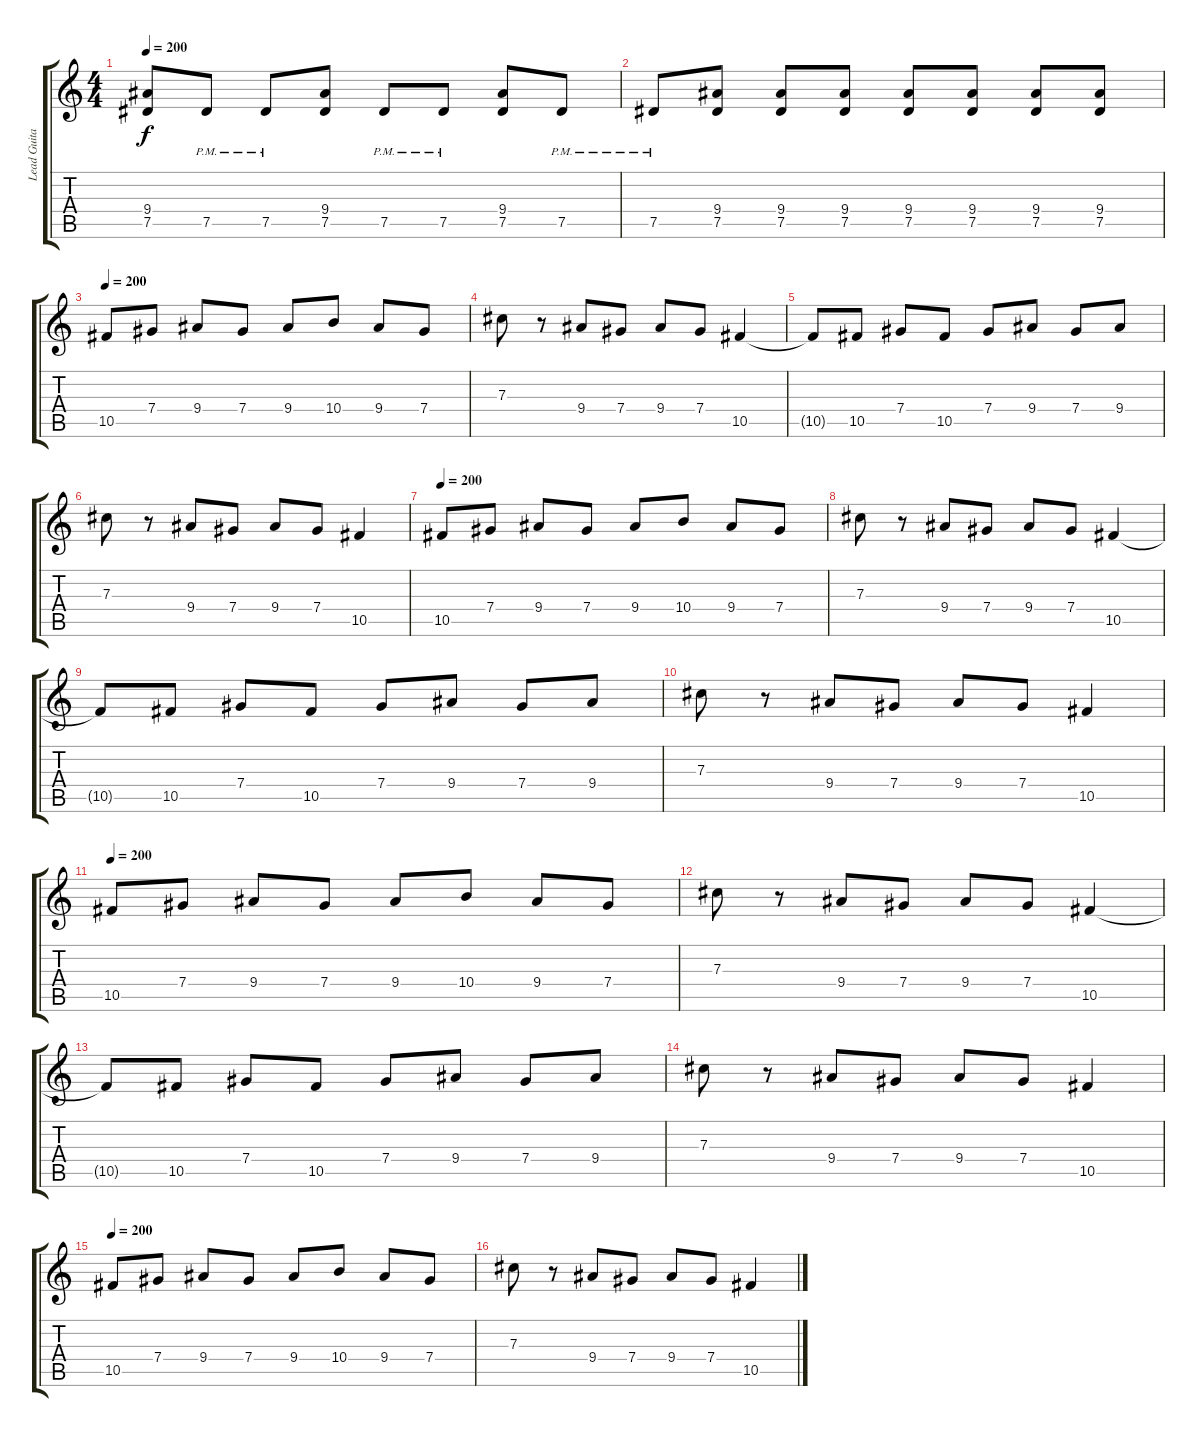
\track ("Lead Guitar" "Lead Guita") {instrument distortionguitar}
\staff {score tabs}
\tuning (Eb4 Bb3 Gb3 Db3 Ab2 Eb2) {hide}
\ts (4 4)
\tempo 200
\clef g2
\ks c
(9.4 7.5).8{dy f} 7.5{pm}.8 7.5{pm}.8 (9.4 7.5).8 7.5{pm}.8 7.5{pm}.8 (9.4 7.5).8 7.5{pm}.8 |
7.5{pm}.8 (9.4 7.5).8 (9.4 7.5).8 (9.4 7.5).8 (9.4 7.5).8 (9.4 7.5).8 (9.4 7.5).8 (9.4 7.5).8 |
\tempo 200
10.5.8 7.4.8 9.4.8 7.4.8 9.4.8 10.4.8 9.4.8 7.4.8 |
7.3.8 r.8 9.4.8 7.4.8 9.4.8 7.4.8 10.5.4 |
10.5{t}.8 10.5.8 7.4.8 10.5.8 7.4.8 9.4.8 7.4.8 9.4.8 |
7.3.8 r.8 9.4.8 7.4.8 9.4.8 7.4.8 10.5.4 |
\tempo 200
10.5.8 7.4.8 9.4.8 7.4.8 9.4.8 10.4.8 9.4.8 7.4.8 |
7.3.8 r.8 9.4.8 7.4.8 9.4.8 7.4.8 10.5.4 |
10.5{t}.8 10.5.8 7.4.8 10.5.8 7.4.8 9.4.8 7.4.8 9.4.8 |
7.3.8 r.8 9.4.8 7.4.8 9.4.8 7.4.8 10.5.4 |
\tempo 200
10.5.8 7.4.8 9.4.8 7.4.8 9.4.8 10.4.8 9.4.8 7.4.8 |
7.3.8 r.8 9.4.8 7.4.8 9.4.8 7.4.8 10.5.4 |
10.5{t}.8 10.5.8 7.4.8 10.5.8 7.4.8 9.4.8 7.4.8 9.4.8 |
7.3.8 r.8 9.4.8 7.4.8 9.4.8 7.4.8 10.5.4 |
\tempo 200
10.5.8 7.4.8 9.4.8 7.4.8 9.4.8 10.4.8 9.4.8 7.4.8 |
7.3.8 r.8 9.4.8 7.4.8 9.4.8 7.4.8 10.5.4
